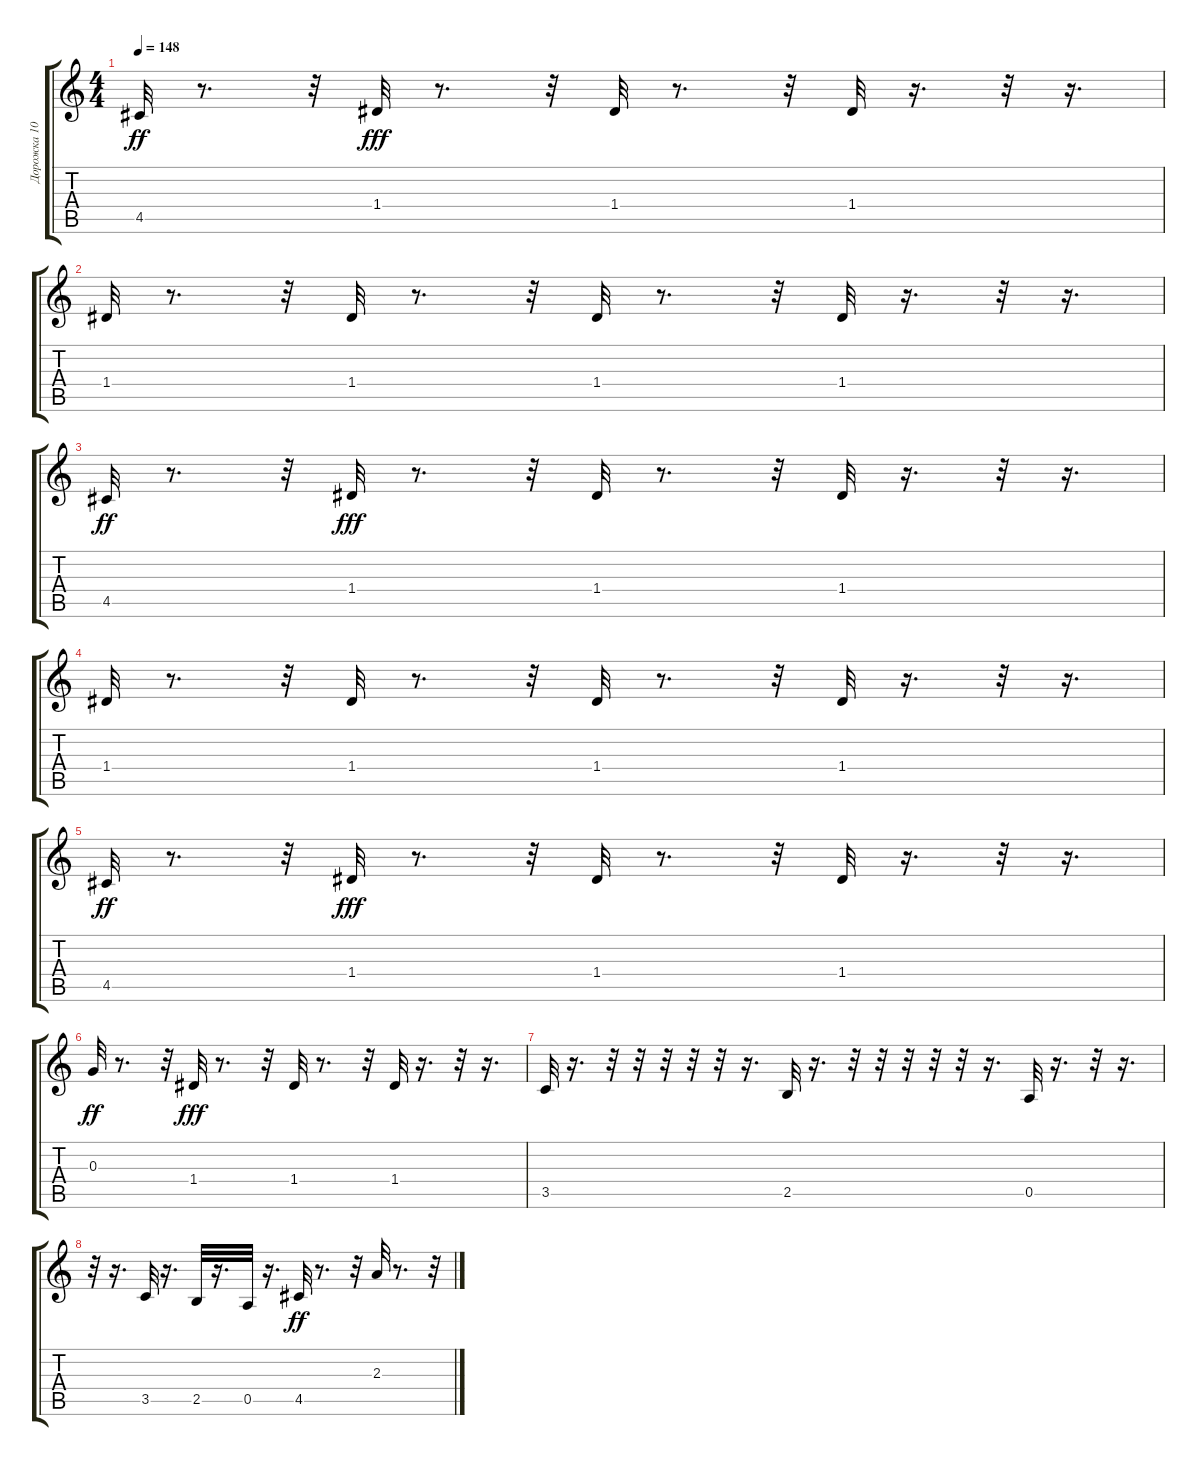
\track ("Дорожка 10" "Дорожка 10") {instrument acousticguitarnylon}
\staff {score tabs}
\tuning (E4 B3 G3 D3 A2 E2) {hide}
\ts (4 4)
\tempo 148
\clef g2
\ks c
4.5.32{dy ff} r.8{d} r.32 1.4.32{dy fff} r.8{d} r.32 1.4.32 r.8{d} r.32 1.4.32 r.16{d} r.32 r.16{d} |
1.4.32 r.8{d} r.32 1.4.32 r.8{d} r.32 1.4.32 r.8{d} r.32 1.4.32 r.16{d} r.32 r.16{d} |
4.5.32{dy ff} r.8{d} r.32 1.4.32{dy fff} r.8{d} r.32 1.4.32 r.8{d} r.32 1.4.32 r.16{d} r.32 r.16{d} |
1.4.32 r.8{d} r.32 1.4.32 r.8{d} r.32 1.4.32 r.8{d} r.32 1.4.32 r.16{d} r.32 r.16{d} |
4.5.32{dy ff} r.8{d} r.32 1.4.32{dy fff} r.8{d} r.32 1.4.32 r.8{d} r.32 1.4.32 r.16{d} r.32 r.16{d} |
0.3.32{dy ff} r.8{d} r.32 1.4.32{dy fff} r.8{d} r.32 1.4.32 r.8{d} r.32 1.4.32 r.16{d} r.32 r.16{d} |
3.5.32 r.16{d} r.32 r.32 r.32 r.32 r.32 r.16{d} 2.5.32 r.16{d} r.32 r.32 r.32 r.32 r.32 r.16{d} 0.5.32 r.16{d} r.32 r.16{d} |
r.32 r.16{d} 3.5.32 r.16{d} 2.5.32 r.16{d} 0.5.32 r.16{d} 4.5.32{dy ff} r.8{d} r.32 2.3.32 r.8{d} r.32
